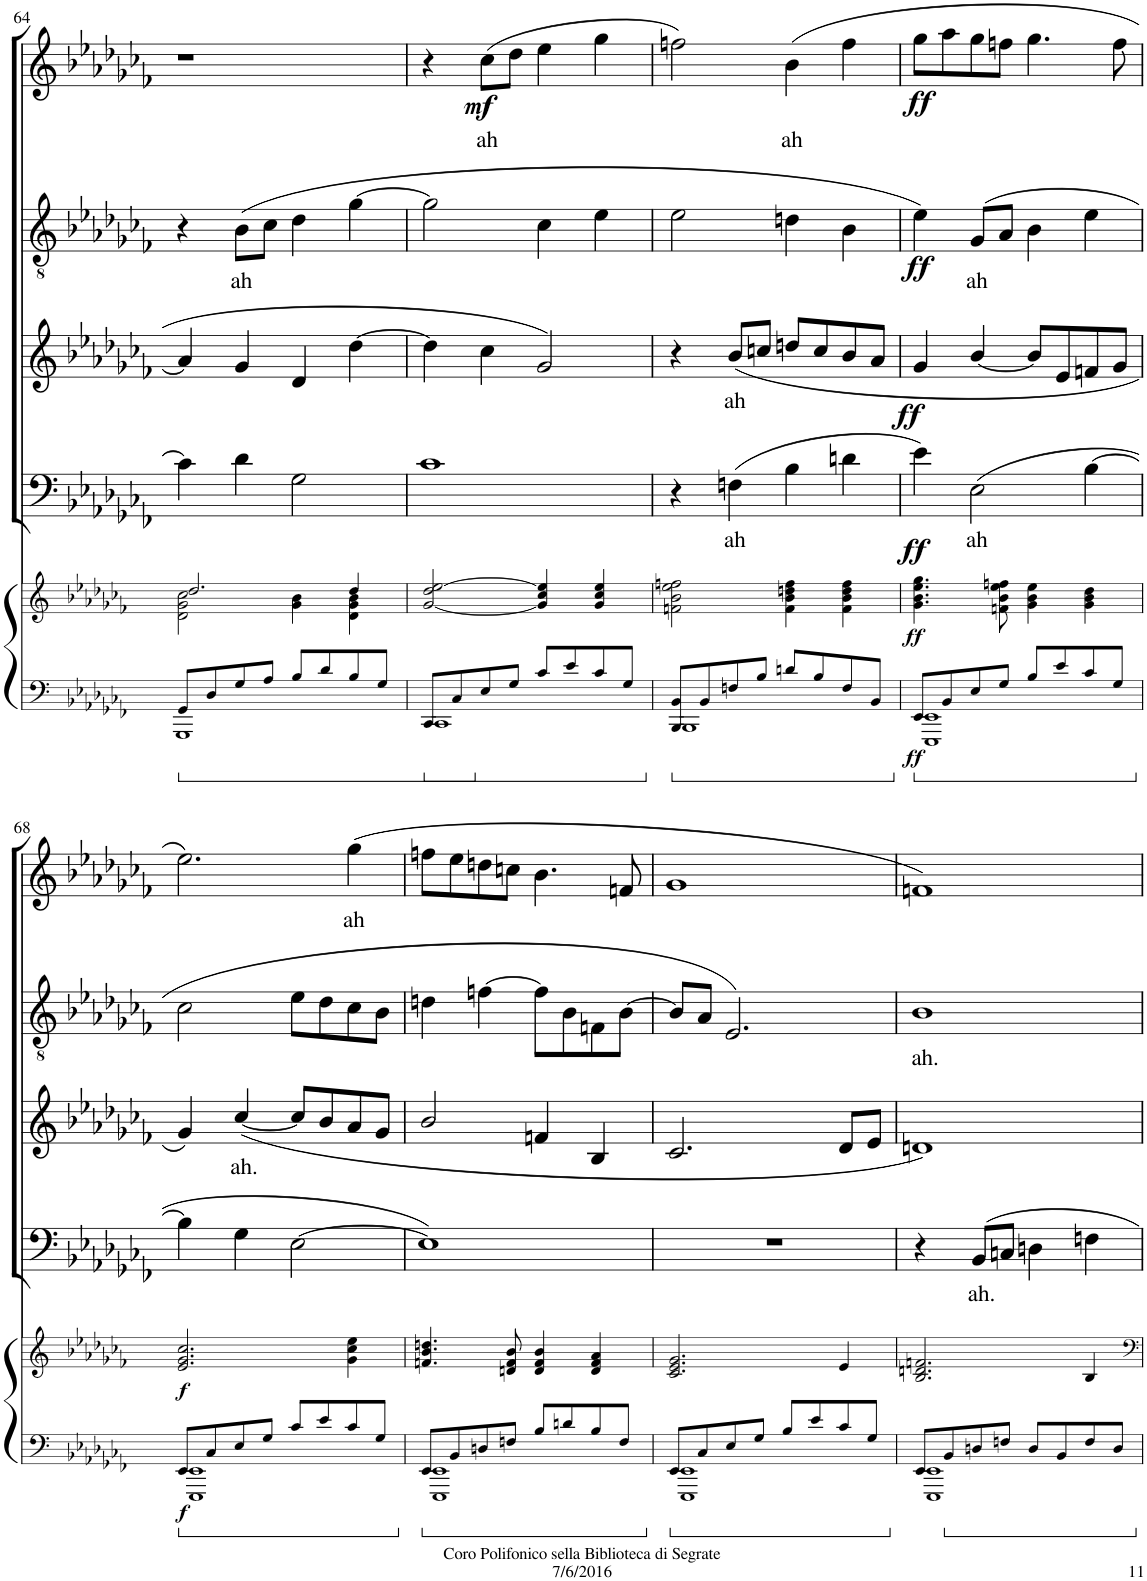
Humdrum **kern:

**kern	**dynam	**kern	**dynam	**kern	**text	**dynam	**kern	**text	**dynam	**kern	**text	**dynam	**kern	**text	**dynam
*part6	*part6	*part5	*part5	*part4	*part4	*part4	*part3	*part3	*part3	*part2	*part2	*part2	*part1	*part1	*part1
*staff6	*staff6	*staff5	*staff5	*staff4	*staff4	*staff4	*staff3	*staff3	*staff3	*staff2	*staff2	*staff2	*staff1	*staff1	*staff1
*I"Piano	*	*I"Piano	*	*I"Bassi	*	*	*I"Tenori	*	*	*I"Contralti	*	*	*I"Soprani	*	*
*I'Pno	*	*I'Pno	*	*	*	*	*	*	*	*	*	*	*	*	*
!!LO:PB:g=z
*clefF4	*	*clefG2	*	*clefF4	*	*	*clefG2	*	*	*clefGv2	*	*	*clefG2	*	*
*	*	*	*	*	*	*	*	*	*	*	*	*	*Trd1c2	*	*
*k[b-e-a-d-g-c-f-]	*	*k[b-e-a-d-g-c-f-]	*	*k[b-e-a-d-g-c-f-]	*	*	*k[b-e-a-d-g-c-f-]	*	*	*k[b-e-a-d-g-c-f-]	*	*	*k[b-e-a-d-g-c-f-]	*	*
*C-:	*	*C-:	*	*C-:	*	*	*C-:	*	*	*C-:	*	*	*C-:	*	*
*M4/4	*	*M4/4	*	*M4/4	*	*	*M4/4	*	*	*M4/4	*	*	*M4/4	*	*
*ped	*	*	*	*	*	*	*	*	*	*	*	*	*	*	*
=64	=64	=64	=64	=64	=64	=64	=64	=64	=64	=64	=64	=64	=64	=64	=64
*^	*	*^	*	*	*	*	*	*	*	*	*	*	*	*	*
8GG-/L	1GGG-	.	2.dd-/	2d-\ 2g-\ 2cc-\	.	4c-\]	.	.	4a-/]	.	.	4r	.	.	1r	.	.
8D-/	.	.	.	.	.	.	.	.	.	.	.	.	.	.	.	.	.
!	!	!	!	!	!	!	!	!	!	!	!	!	!LO:LY:b	!	!	!	!
8G-/	.	.	.	.	.	4d-\	.	.	4g-/	.	.	(8B-\L	ah	.	.	.	.
8A-/J	.	.	.	.	.	.	.	.	.	.	.	8c-\J	.	.	.	.	.
8B-/L	.	.	.	4g-\ 4b-\	.	2G-\	.	.	4d-/	.	.	4d-\	.	.	.	.	.
8d-/	.	.	.	.	.	.	.	.	.	.	.	.	.	.	.	.	.
8B-/	.	.	4dd-/	4d-\ 4g-\ 4b-\	.	.	.	.	[4dd-\	.	.	[4g-\	.	.	.	.	.
8G-/J	.	.	.	.	.	.	.	.	.	.	.	.	.	.	.	.	.
*	*	*	*v	*v	*	*	*	*	*	*	*	*	*	*	*	*	*
=65	=65	=65	=65	=65	=65	=65	=65	=65	=65	=65	=65	=65	=65	=65	=65	=65
*ped	*	*	*	*	*	*	*	*	*	*	*	*	*	*	*	*
8CC-/L	1CC-	.	[2g-/ 2dd-/ [2ee-/	.	1c-	.	.	4dd-\]	.	.	2g-\]	.	.	4r	.	.
8C-/	.	.	.	.	.	.	.	.	.	.	.	.	.	.	.	.
*Xped	*	*	*	*	*	*	*	*	*	*	*	*	*	*	*	*
!	!	!	!	!	!	!	!	!	!	!	!	!	!	!	!LO:LY:b	!LO:DY:b
8E-/	.	.	.	.	.	.	.	4cc-\	.	.	.	.	.	(8cc-\L	ah	mf
8G-/J	.	.	.	.	.	.	.	.	.	.	.	.	.	8dd-\J	.	.
8c-/L	.	.	4g-/] 4cc-/ 4ee-/]	.	.	.	.	2g-/	.	.	4c-\	.	.	4ee-\	.	.
8e-/	.	.	.	.	.	.	.	.	.	.	.	.	.	.	.	.
8c-/	.	.	4g-/ 4cc-/ 4ee-/	.	.	.	.	.	.	.	4e-\	.	.	4gg-\	.	.
8G-/J	.	.	.	.	.	.	.	.	.	.	.	.	.	.	.	.
=66	=66	=66	=66	=66	=66	=66	=66	=66	=66	=66	=66	=66	=66	=66	=66	=66
*Xped	*	*	*	*	*	*	*	*	*	*	*	*	*	*	*	*
*ped	*	*	*	*	*	*	*	*	*	*	*	*	*	*	*	*
8BBB-/ 8BB-/L	1BBB-	.	2fn\ 2b-\ 2ee-\ 2ffn\	.	4r	.	.	4r	.	.	2e-\	.	.	2ffn\)	.	.
8BB-/	.	.	.	.	.	.	.	.	.	.	.	.	.	.	.	.
!	!	!	!	!	!	!LO:LY:b	!	!	!LO:LY:b	!	!	!	!	!	!	!
8Fn/	.	.	.	.	(4Fn\	ah	.	(8b-/L	ah	.	.	.	.	.	.	.
8B-/J	.	.	.	.	.	.	.	8ccn/J	.	.	.	.	.	.	.	.
!	!	!	!	!	!	!	!	!	!	!	!	!	!	!	!LO:LY:b	!
8dn/L	.	.	4f\ 4b-\ 4ddn\ 4ff\	.	4B-\	.	.	8ddn/L	.	.	4dn\	.	.	(4b-\	ah	.
8B-/	.	.	.	.	.	.	.	8cc/	.	.	.	.	.	.	.	.
8F/	.	.	4f\ 4b-\ 4dd\ 4ff\	.	4dn\	.	.	8b-/	.	.	4B-\	.	.	4ff\	.	.
8BB-/J	.	.	.	.	.	.	.	8a-/J	.	.	.	.	.	.	.	.
=67	=67	=67	=67	=67	=67	=67	=67	=67	=67	=67	=67	=67	=67	=67	=67	=67
*Xped	*	*	*	*	*	*	*	*	*	*	*	*	*	*	*	*
*ped	*	*	*	*	*	*	*	*	*	*	*	*	*	*	*	*
!	!	!LO:DY:b	!	!LO:DY:b	!	!	!LO:DY:b	!	!	!LO:DY:b	!	!	!LO:DY:b	!	!	!LO:DY:b
8EE-/L	1EEE- 1EE-	ff	4.g-\ 4.b-\ 4.ee-\ 4.gg-\	ff	4e-\)	.	ff	4g-/	.	ff	4e-\)	.	ff	8gg-\L	.	ff
8BB-/	.	.	.	.	.	.	.	.	.	.	.	.	.	8aa-\	.	.
!	!	!	!	!	!	!LO:LY:b	!	!	!	!	!	!LO:LY:b	!	!	!	!
8E-/	.	.	.	.	(2E-\	ah	.	[4b-/	.	.	(8G-/L	ah	.	8gg-\	.	.
8G-/J	.	.	8fn\ 8b-\ 8ee-\ 8ffn\	.	.	.	.	.	.	.	8A-/J	.	.	8ffn\J	.	.
8B-/L	.	.	4g-\ 4b-\ 4ee-\	.	.	.	.	8b-/L]	.	.	4B-\	.	.	4.gg-\	.	.
8e-/	.	.	.	.	.	.	.	8e-/	.	.	.	.	.	.	.	.
8c-/	.	.	4g-\ 4b-\ 4dd-\	.	[4B-\	.	.	8fn/	.	.	4e-\	.	.	.	.	.
8G-/J	.	.	.	.	.	.	.	8g-/J	.	.	.	.	.	8ff\	.	.
!!LO:LB:g=z
=68	=68	=68	=68	=68	=68	=68	=68	=68	=68	=68	=68	=68	=68	=68	=68	=68
*Xped	*	*	*	*	*	*	*	*	*	*	*	*	*	*	*	*
*ped	*	*	*	*	*	*	*	*	*	*	*	*	*	*	*	*
!	!	!LO:DY:b	!	!LO:DY:b	!	!	!	!	!	!	!	!	!	!	!	!
8EE-/L	1EEE- 1EE-	f	2.e-/ 2.g-/ 2.cc-/	f	4B-\]	.	.	4g-/)	.	.	2c-\	.	.	2.ee-\)	.	.
8C-/	.	.	.	.	.	.	.	.	.	.	.	.	.	.	.	.
!	!	!	!	!	!	!	!	!	!LO:LY:b	!	!	!	!	!	!	!
8E-/	.	.	.	.	4G-\	.	.	([4cc-/	ah.	.	.	.	.	.	.	.
8G-/J	.	.	.	.	.	.	.	.	.	.	.	.	.	.	.	.
8c-/L	.	.	.	.	[2E-\	.	.	8cc-/L]	.	.	8e-\L	.	.	.	.	.
8e-/	.	.	.	.	.	.	.	8b-/	.	.	8d-\	.	.	.	.	.
!	!	!	!	!	!	!	!	!	!	!	!	!	!	!	!LO:LY:b	!
8c-/	.	.	4g-\ 4cc-\ 4ee-\	.	.	.	.	8a-/	.	.	8c-\	.	.	(4gg-\	ah	.
8G-/J	.	.	.	.	.	.	.	8g-/J	.	.	8B-\J	.	.	.	.	.
=69	=69	=69	=69	=69	=69	=69	=69	=69	=69	=69	=69	=69	=69	=69	=69	=69
*Xped	*	*	*	*	*	*	*	*	*	*	*	*	*	*	*	*
*ped	*	*	*	*	*	*	*	*	*	*	*	*	*	*	*	*
8EE-/L	1EEE- 1EE-	.	4.fn/ 4.b-/ 4.ddn/	.	1E-])	.	.	2b-/	.	.	4dn\	.	.	8ffn\L	.	.
8BB-/	.	.	.	.	.	.	.	.	.	.	.	.	.	8ee-\	.	.
8Dn/	.	.	.	.	.	.	.	.	.	.	[4fn\	.	.	8ddn\	.	.
8Fn/J	.	.	8dn/ 8f/ 8b-/	.	.	.	.	.	.	.	.	.	.	8ccn\J	.	.
8B-/L	.	.	4d/ 4f/ 4b-/	.	.	.	.	4fn/	.	.	8f\L]	.	.	4.b-\	.	.
8dn/	.	.	.	.	.	.	.	.	.	.	8B-\	.	.	.	.	.
8B-/	.	.	4d/ 4f/ 4a-/	.	.	.	.	4B-/	.	.	8Fn\	.	.	.	.	.
8F/J	.	.	.	.	.	.	.	.	.	.	[8B-\J	.	.	8fn/	.	.
=70	=70	=70	=70	=70	=70	=70	=70	=70	=70	=70	=70	=70	=70	=70	=70	=70
*Xped	*	*	*	*	*	*	*	*	*	*	*	*	*	*	*	*
*ped	*	*	*	*	*	*	*	*	*	*	*	*	*	*	*	*
8EE-/L	1EEE- 1EE-	.	2.c-/ 2.e-/ 2.g-/	.	1r	.	.	2.c-/	.	.	8B-/L]	.	.	1g-	.	.
8C-/	.	.	.	.	.	.	.	.	.	.	8A-/J	.	.	.	.	.
8E-/	.	.	.	.	.	.	.	.	.	.	2.E-/)	.	.	.	.	.
8G-/J	.	.	.	.	.	.	.	.	.	.	.	.	.	.	.	.
8B-/L	.	.	.	.	.	.	.	.	.	.	.	.	.	.	.	.
8e-/	.	.	.	.	.	.	.	.	.	.	.	.	.	.	.	.
8c-/	.	.	4e-/	.	.	.	.	8d-/L	.	.	.	.	.	.	.	.
8G-/J	.	.	.	.	.	.	.	8e-/J	.	.	.	.	.	.	.	.
=71	=71	=71	=71	=71	=71	=71	=71	=71	=71	=71	=71	=71	=71	=71	=71	=71
*Xped	*	*	*	*	*	*	*	*	*	*	*	*	*	*	*	*
!	!	!	!	!	!	!	!	!	!	!	!	!LO:LY:b	!	!	!	!
8EE-/L	1EEE- 1EE-	.	2.B-/ 2.dn/ 2.fn/	.	4r	.	.	1dn)	.	.	1B-	ah.	.	1fn)	.	.
*ped	*	*	*	*	*	*	*	*	*	*	*	*	*	*	*	*
8BB-/	.	.	.	.	.	.	.	.	.	.	.	.	.	.	.	.
!	!	!	!	!	!	!LO:LY:b	!	!	!	!	!	!	!	!	!	!
8Dn/	.	.	.	.	8BB-/L	ah.	.	.	.	.	.	.	.	.	.	.
8Fn/J	.	.	.	.	8Cn/J	.	.	.	.	.	.	.	.	.	.	.
8D/L	.	.	.	.	4Dn\	.	.	.	.	.	.	.	.	.	.	.
8BB-/	.	.	.	.	.	.	.	.	.	.	.	.	.	.	.	.
8F/	.	.	4B-/	.	4Fn\	.	.	.	.	.	.	.	.	.	.	.
8D/J	.	.	.	.	.	.	.	.	.	.	.	.	.	.	.	.
*v	*v	*	*	*	*	*	*	*	*	*	*	*	*	*	*	*
*Xped	*	*	*	*	*	*	*	*	*	*	*	*	*	*	*
=	=	=	=	=	=	=	=	=	=	=	=	=	=	=	=
*-	*-	*-	*-	*-	*-	*-	*-	*-	*-	*-	*-	*-	*-	*-	*-
